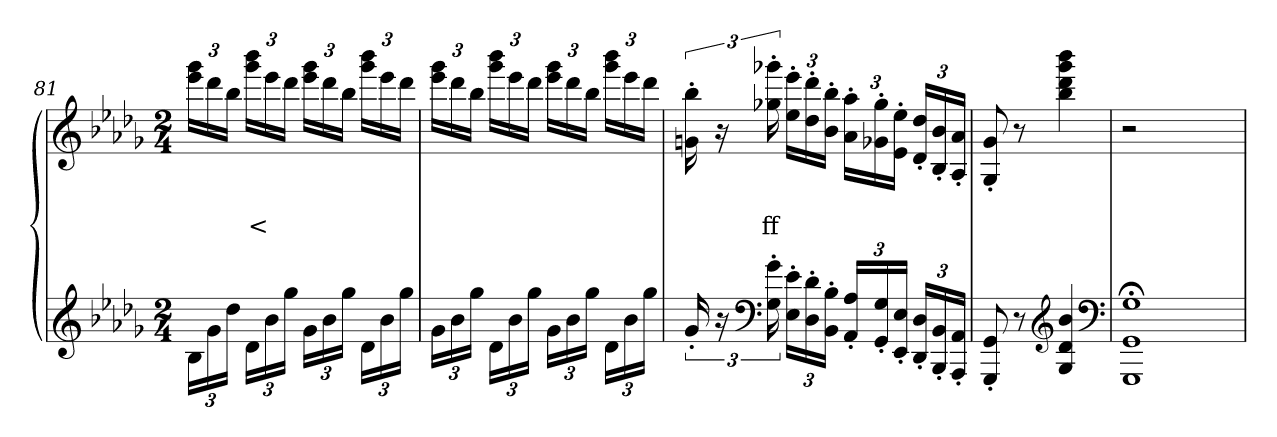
**kern	**kern	**text	**text
*part2	*part1	*part1	*part1
*staff2	*staff1	*staff1	*staff1
*clefG2	*clefG2	*	*
*k[b-e-a-d-g-]	*k[b-e-a-d-g-]	*	*
*M2/4	*M2/4	*	*
=81	=81	=81	=81
24B-\LL	24ggg- 24eee-LL	.	.
24g-	24ddd-	.	.
24dd-JJ	24bb-JJ	.	.
24d-LL	24bbb- 24ggg-LL	.	<
24b-	24eee-	.	.
24gg-JJ	24ddd-JJ	.	.
24g-LL	24ggg- 24eee-LL	.	.
24b-	24ddd-	.	.
24gg-JJ	24bb-JJ	.	.
24d-LL	24bbb- 24ggg-LL	.	.
24b-	24eee-	.	.
24gg-JJ	24ddd-JJ	.	.
=82	=82	=82	=82
24g-LL	24ggg- 24eee-LL	.	.
24b-	24ddd-	.	.
24gg-JJ	24bb-JJ	.	.
24d-LL	24bbb- 24ggg-LL	.	.
24b-	24eee-	.	.
24gg-JJ	24ddd-JJ	.	.
24g-LL	24ggg- 24eee-LL	.	.
24b-	24ddd-	.	.
24gg-JJ	24bb-JJ	.	.
24d-LL	24bbb- 24ggg-LL	.	.
24b-	24eee-	.	.
24gg-JJ	24ddd-JJ	.	.
=83	=83	=83	=83
24g-'>	24gn'> 24bb-'>	.	.
24r	24r	.	.
*clefF4	*	*	*
24g-'> 24G-'>	24ggg-X'> 24gg-X'>	.	ff
24e-'> 24E-'>LL	24eee-'> 24ee-'>LL	.	.
24d-'> 24D-'>	24ddd-'> 24dd-'>	.	.
24B-'> 24BB-'>JJ	24bb-'> 24b-'>JJ	.	.
24A-'> 24AA-'>LL	24aa-'> 24a-'>LL	.	.
24G-'> 24GG-'>	24gg-'> 24g-'>	.	.
24E-'> 24EE-'>JJ	24ee-'> 24e-'>JJ	.	.
24D-'> 24DD-'>LL	24dd-'> 24d-'>LL	.	.
24BB-'> 24BBB-'>	24b-'> 24B-'>	.	.
24AA-'> 24AAA-'>JJ	24a-'> 24A-'>JJ	.	.
=84	=84	=84	=84
8GG-'> 8GGG-'>	8g-'> 8G-'>	.	.
8r	8r	.	.
*clefG2	*	*	*
4b- 4d- 4G-	4bbb- 4ggg- 4ddd- 4bb-	.	.
*clefF4	*	*	*
=85	=85	=85	=85
1GG-;< 1GGG-;< 1G-;<	2r	.	.
.	2ryy	.	.
=	=	=	=
*-	*-	*-	*-
